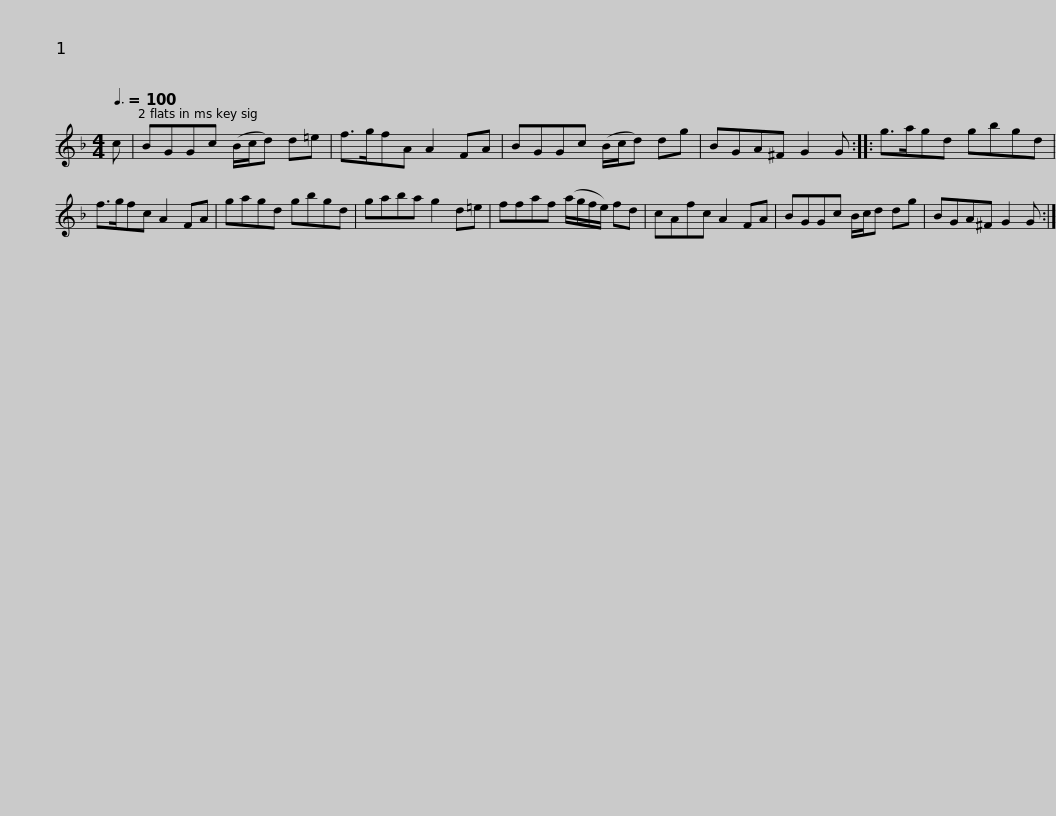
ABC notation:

X:1
L:1/8
Q:3/8=100
M:4/4
I:linebreak $
K:F
V:1 treble
V:1
 c | BGGc (B/c/d) d=e | f>gfA A2 FA | BGGc (B/c/d) dg | BGA^F G2 G :: %5
 g>agd gbgd |$ f>gfc A2 FA | gagd gbgd | gaba g2 d=e | ffaf (a/g/f/e/) fd | %10
 cAfc A2 FA |$ BGGc B/c/d dg | BGA^F G2 G :| %13
